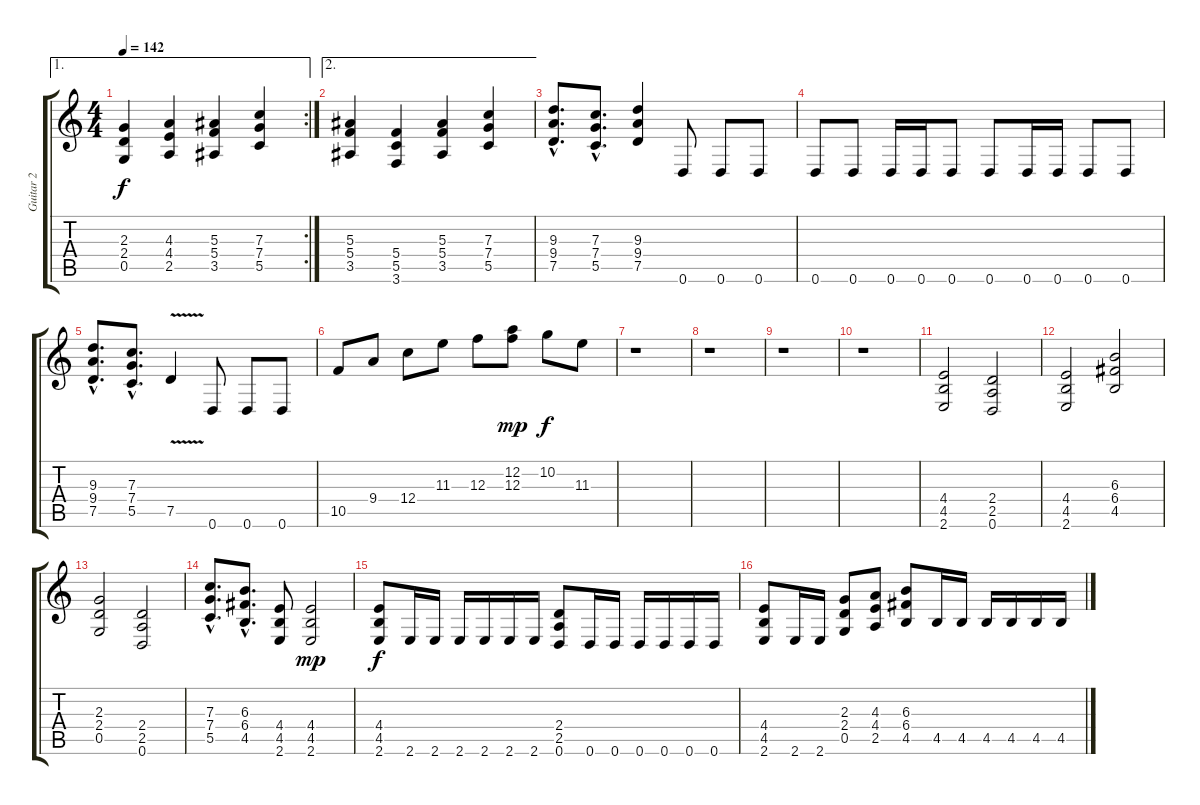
\track ("Guitar 2" "Guitar 2") {instrument distortionguitar}
\staff {score tabs}
\tuning (D4 A3 F3 C3 G2 D2) {hide}
\ae 1
\rc 2
\ts (4 4)
\tempo 142
\clef g2
\ks c
(2.3 2.4 0.5).4{dy f} (4.3 4.4 2.5).4 (5.3 5.4 3.5).4 (7.3 7.4 5.5).4 |
\ae 2
(5.3 5.4 3.5).4 (5.4 5.5 3.6).4 (5.3 5.4 3.5).4 (7.3 7.4 5.5).4 |
(9.3{hac} 9.4{hac} 7.5{hac}).8{d} (7.3{hac} 7.4{hac} 5.5{hac}).8{d} (9.3 9.4 7.5).4 0.6.8 0.6.8 0.6.8 |
0.6.8 0.6.8 0.6.16 0.6.16 0.6.8 0.6.8 0.6.16 0.6.16 0.6.8 0.6.8 |
(9.3{hac} 9.4{hac} 7.5{hac}).8{d} (7.3{hac} 7.4{hac} 5.5{hac}).8{d} 7.5{v}.4 0.6.8 0.6.8 0.6.8 |
10.5.8 9.4.8 12.4.8 11.3.8 12.3.8 (12.2 12.3).8{dy mp} 10.2.8{dy f} 11.3.8 |
r.1 |
r.1 |
r.1 |
r.1 |
(4.4 4.5 2.6).2 (2.4 2.5 0.6).2 |
(4.4 4.5 2.6).2 (6.3 6.4 4.5).2 |
(2.3 2.4 0.5).2 (2.4 2.5 0.6).2 |
(7.3{hac} 7.4{hac} 5.5{hac}).8{d} (6.3{hac} 6.4{hac} 4.5{hac}).8{d} (4.4 4.5 2.6).8 (4.4 4.5 2.6).2{dy mp} |
(4.4 4.5 2.6).8{dy f} 2.6.16 2.6.16 2.6.16 2.6.16 2.6.16 2.6.16 (2.4 2.5 0.6).8 0.6.16 0.6.16 0.6.16 0.6.16 0.6.16 0.6.16 |
(4.4 4.5 2.6).8 2.6.16 2.6.16 (2.3 2.4 0.5).8 (4.3 4.4 2.5).8 (6.3 6.4 4.5).8 4.5.16 4.5.16 4.5.16 4.5.16 4.5.16 4.5.16
